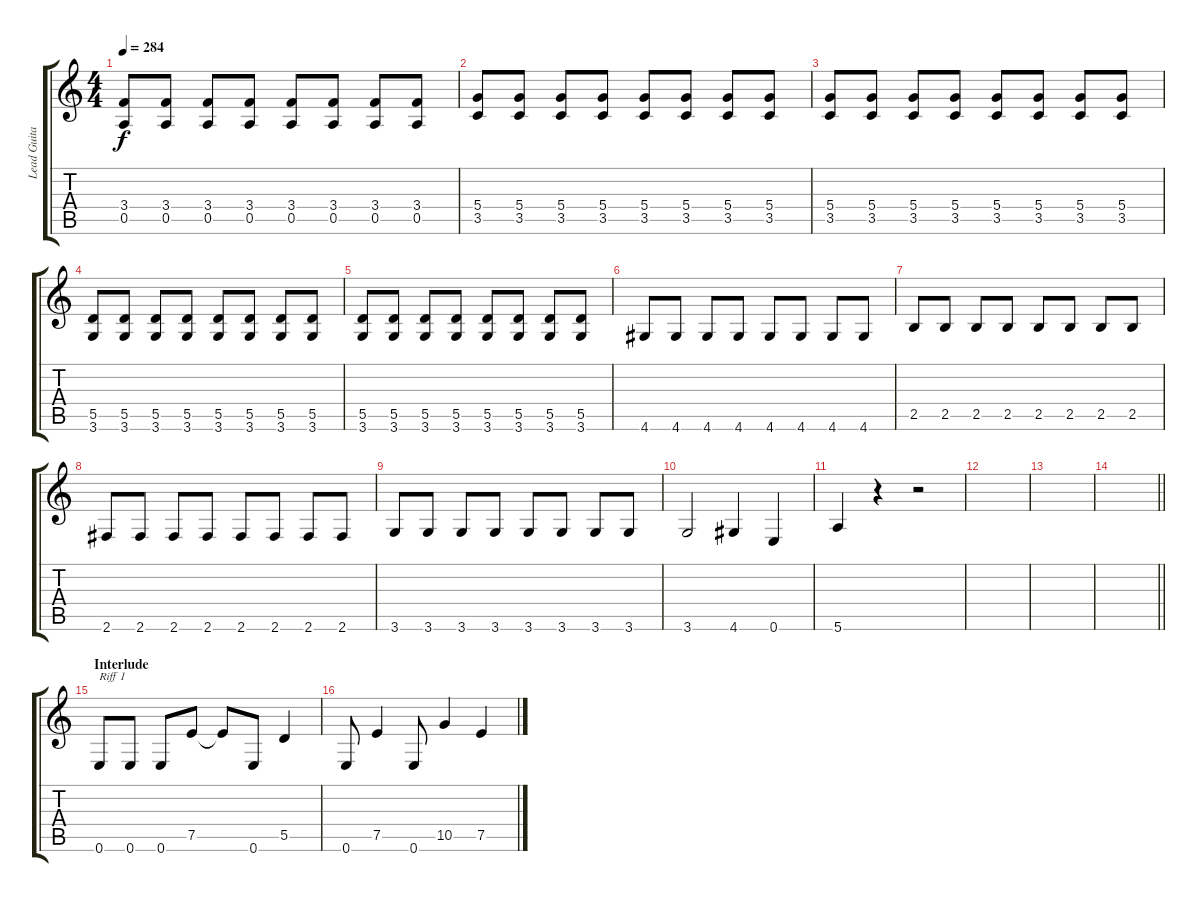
\track ("Lead Guitar 1" "Lead Guita") {instrument overdrivenguitar}
\staff {score tabs}
\tuning (E4 B3 G3 D3 A2 E2) {hide}
\ts (4 4)
\tempo 284
\clef g2
\ks c
(3.4 0.5).8{dy f} (3.4 0.5).8 (3.4 0.5).8 (3.4 0.5).8 (3.4 0.5).8 (3.4 0.5).8 (3.4 0.5).8 (3.4 0.5).8 |
(5.4 3.5).8 (5.4 3.5).8 (5.4 3.5).8 (5.4 3.5).8 (5.4 3.5).8 (5.4 3.5).8 (5.4 3.5).8 (5.4 3.5).8 |
(5.4 3.5).8 (5.4 3.5).8 (5.4 3.5).8 (5.4 3.5).8 (5.4 3.5).8 (5.4 3.5).8 (5.4 3.5).8 (5.4 3.5).8 |
(5.5 3.6).8 (5.5 3.6).8 (5.5 3.6).8 (5.5 3.6).8 (5.5 3.6).8 (5.5 3.6).8 (5.5 3.6).8 (5.5 3.6).8 |
(5.5 3.6).8 (5.5 3.6).8 (5.5 3.6).8 (5.5 3.6).8 (5.5 3.6).8 (5.5 3.6).8 (5.5 3.6).8 (5.5 3.6).8 |
4.6.8 4.6.8 4.6.8 4.6.8 4.6.8 4.6.8 4.6.8 4.6.8 |
2.5.8 2.5.8 2.5.8 2.5.8 2.5.8 2.5.8 2.5.8 2.5.8 |
2.6.8 2.6.8 2.6.8 2.6.8 2.6.8 2.6.8 2.6.8 2.6.8 |
3.6.8 3.6.8 3.6.8 3.6.8 3.6.8 3.6.8 3.6.8 3.6.8 |
3.6.2 4.6.4 0.6.4 |
5.6.4 r.4 r.2 |
|
|
\barLineRight lightlight
|
\section ("" "Interlude")
0.6.8{txt "Riff 1"} 0.6.8 0.6.8 7.5.8 7.5{t}.8 0.6.8 5.5.4 |
0.6.8 7.5.4 0.6.8 10.5.4 7.5.4
